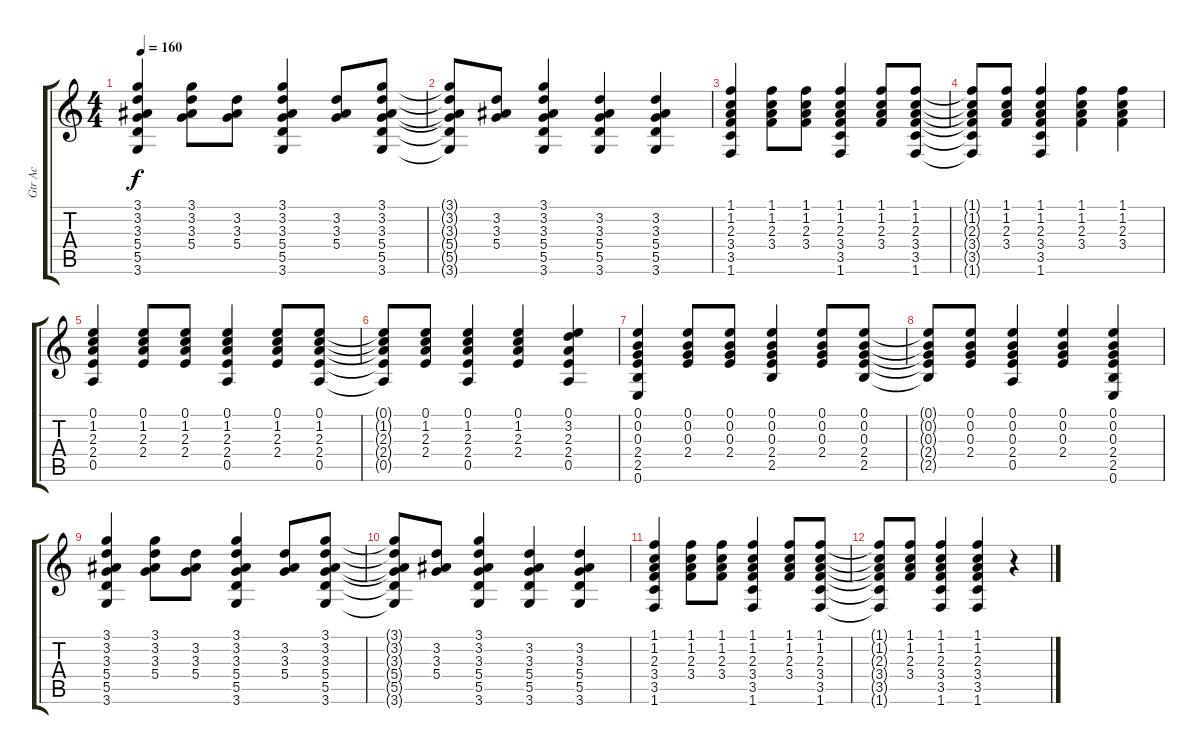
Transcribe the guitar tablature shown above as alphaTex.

\track ("Gtr Ac" "Gtr Ac") {instrument acousticguitarsteel}
\staff {score tabs}
\tuning (E4 B3 G3 D3 A2 E2) {hide}
\ts (4 4)
\tempo 160
\clef g2
\ks c
(3.1 3.2 3.3 5.4 5.5 3.6).4{dy f} (3.1 3.2 3.3 5.4).8 (3.2 3.3 5.4).8 (3.1 3.2 3.3 5.4 5.5 3.6).4 (3.2 3.3 5.4).8 (3.1 3.2 3.3 5.4 5.5 3.6).8 |
(3.1{t} 3.2{t} 3.3{t} 5.4{t} 5.5{t} 3.6{t}).8 (3.2 3.3 5.4).8 (3.1 3.2 3.3 5.4 5.5 3.6).4 (3.2 3.3 5.4 5.5 3.6).4 (3.2 3.3 5.4 5.5 3.6).4 |
(1.1 1.2 2.3 3.4 3.5 1.6).4 (1.1 1.2 2.3 3.4).8 (1.1 1.2 2.3 3.4).8 (1.1 1.2 2.3 3.4 3.5 1.6).4 (1.1 1.2 2.3 3.4).8 (1.1 1.2 2.3 3.4 3.5 1.6).8 |
(1.1{t} 1.2{t} 2.3{t} 3.4{t} 3.5{t} 1.6{t}).8 (1.1 1.2 2.3 3.4).8 (1.1 1.2 2.3 3.4 3.5 1.6).4 (1.1 1.2 2.3 3.4).4 (1.1 1.2 2.3 3.4).4 |
(0.1 1.2 2.3 2.4 0.5).4 (0.1 1.2 2.3 2.4).8 (0.1 1.2 2.3 2.4).8 (0.1 1.2 2.3 2.4 0.5).4 (0.1 1.2 2.3 2.4).8 (0.1 1.2 2.3 2.4 0.5).8 |
(0.1{t} 1.2{t} 2.3{t} 2.4{t} 0.5{t}).8 (0.1 1.2 2.3 2.4).8 (0.1 1.2 2.3 2.4 0.5).4 (0.1 1.2 2.3 2.4).4 (0.1 3.2 2.3 2.4 0.5).4 |
(0.1 0.2 0.3 2.4 2.5 0.6).4 (0.1 0.2 0.3 2.4).8 (0.1 0.2 0.3 2.4).8 (0.1 0.2 0.3 2.4 2.5).4 (0.1 0.2 0.3 2.4).8 (0.1 0.2 0.3 2.4 2.5).8 |
(0.1{t} 0.2{t} 0.3{t} 2.4{t} 2.5{t}).8 (0.1 0.2 0.3 2.4).8 (0.1 0.2 0.3 2.4 0.5).4 (0.1 0.2 0.3 2.4).4 (0.1 0.2 0.3 2.4 2.5 0.6).4 |
(3.1 3.2 3.3 5.4 5.5 3.6).4 (3.1 3.2 3.3 5.4).8 (3.2 3.3 5.4).8 (3.1 3.2 3.3 5.4 5.5 3.6).4 (3.2 3.3 5.4).8 (3.1 3.2 3.3 5.4 5.5 3.6).8 |
(3.1{t} 3.2{t} 3.3{t} 5.4{t} 5.5{t} 3.6{t}).8 (3.2 3.3 5.4).8 (3.1 3.2 3.3 5.4 5.5 3.6).4 (3.2 3.3 5.4 5.5 3.6).4 (3.2 3.3 5.4 5.5 3.6).4 |
(1.1 1.2 2.3 3.4 3.5 1.6).4 (1.1 1.2 2.3 3.4).8 (1.1 1.2 2.3 3.4).8 (1.1 1.2 2.3 3.4 3.5 1.6).4 (1.1 1.2 2.3 3.4).8 (1.1 1.2 2.3 3.4 3.5 1.6).8 |
(1.1{t} 1.2{t} 2.3{t} 3.4{t} 3.5{t} 1.6{t}).8 (1.1 1.2 2.3 3.4).8 (1.1 1.2 2.3 3.4 3.5 1.6).4 (1.1 1.2 2.3 3.4 3.5 1.6).4 r.4
